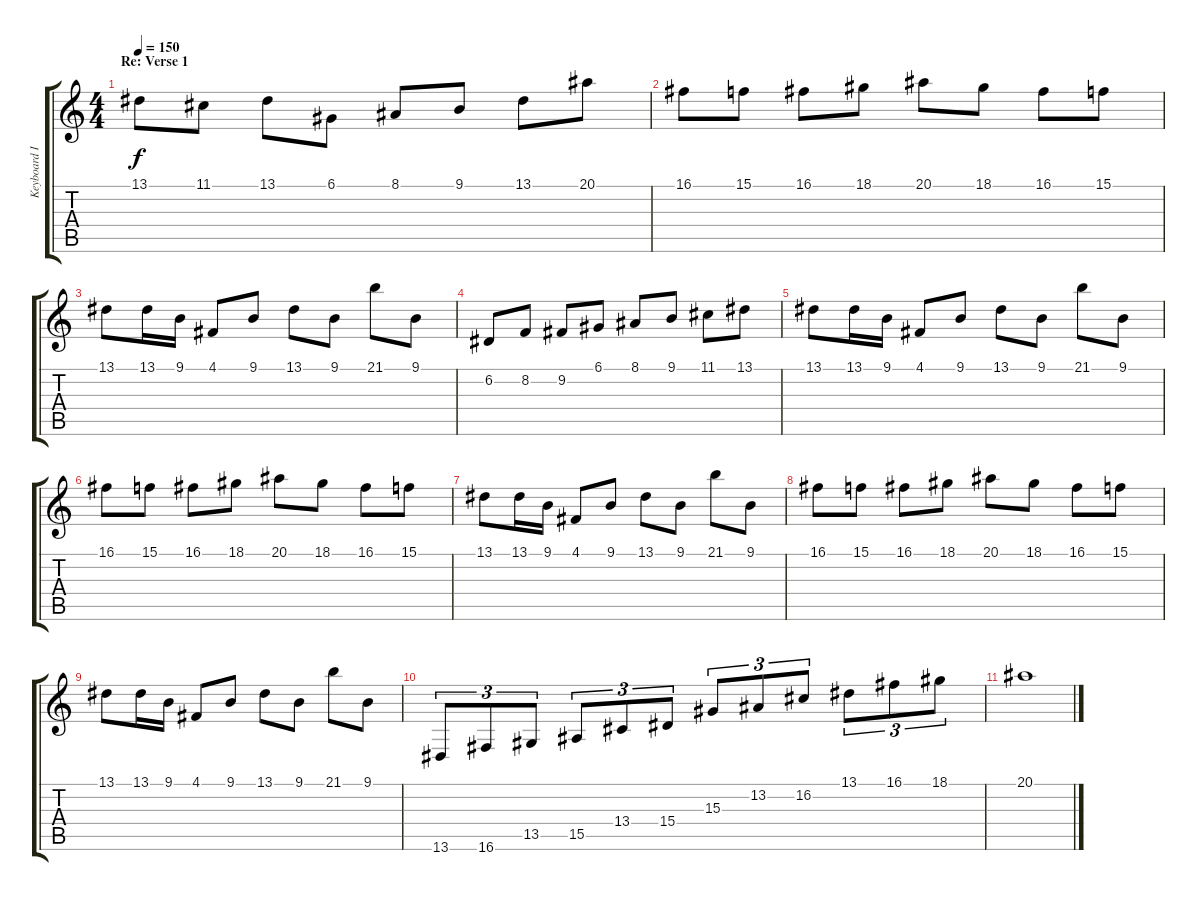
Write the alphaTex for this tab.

\track ("Keyboard I" "Keyboard I") {instrument harpsichord}
\staff {score tabs}
\tuning (D4 A3 F3 C3 G2 D2) {hide}
\ts (4 4)
\section ("" "Re: Verse 1")
\tempo 150
\clef g2
\ks c
13.1.8{dy f volume 14} 11.1.8 13.1.8 6.1.8 8.1.8 9.1.8 13.1.8 20.1.8 |
16.1.8 15.1.8 16.1.8 18.1.8 20.1.8 18.1.8 16.1.8 15.1.8 |
13.1.8 13.1.16 9.1.16 4.1.8 9.1.8 13.1.8 9.1.8 21.1.8 9.1.8 |
6.2.8 8.2.8 9.2.8 6.1.8 8.1.8 9.1.8 11.1.8 13.1.8 |
13.1.8 13.1.16 9.1.16 4.1.8 9.1.8 13.1.8 9.1.8 21.1.8 9.1.8 |
16.1.8 15.1.8 16.1.8 18.1.8 20.1.8 18.1.8 16.1.8 15.1.8 |
13.1.8 13.1.16 9.1.16 4.1.8 9.1.8 13.1.8 9.1.8 21.1.8 9.1.8 |
16.1.8 15.1.8 16.1.8 18.1.8 20.1.8 18.1.8 16.1.8 15.1.8 |
13.1.8 13.1.16 9.1.16 4.1.8 9.1.8 13.1.8 9.1.8 21.1.8 9.1.8 |
13.6.8{tu (3 2)} 16.6.8{tu (3 2)} 13.5.8{tu (3 2)} 15.5.8{tu (3 2)} 13.4.8{tu (3 2)} 15.4.8{tu (3 2)} 15.3.8{tu (3 2)} 13.2.8{tu (3 2)} 16.2.8{tu (3 2)} 13.1.8{tu (3 2)} 16.1.8{tu (3 2)} 18.1.8{tu (3 2)} |
20.1.1
